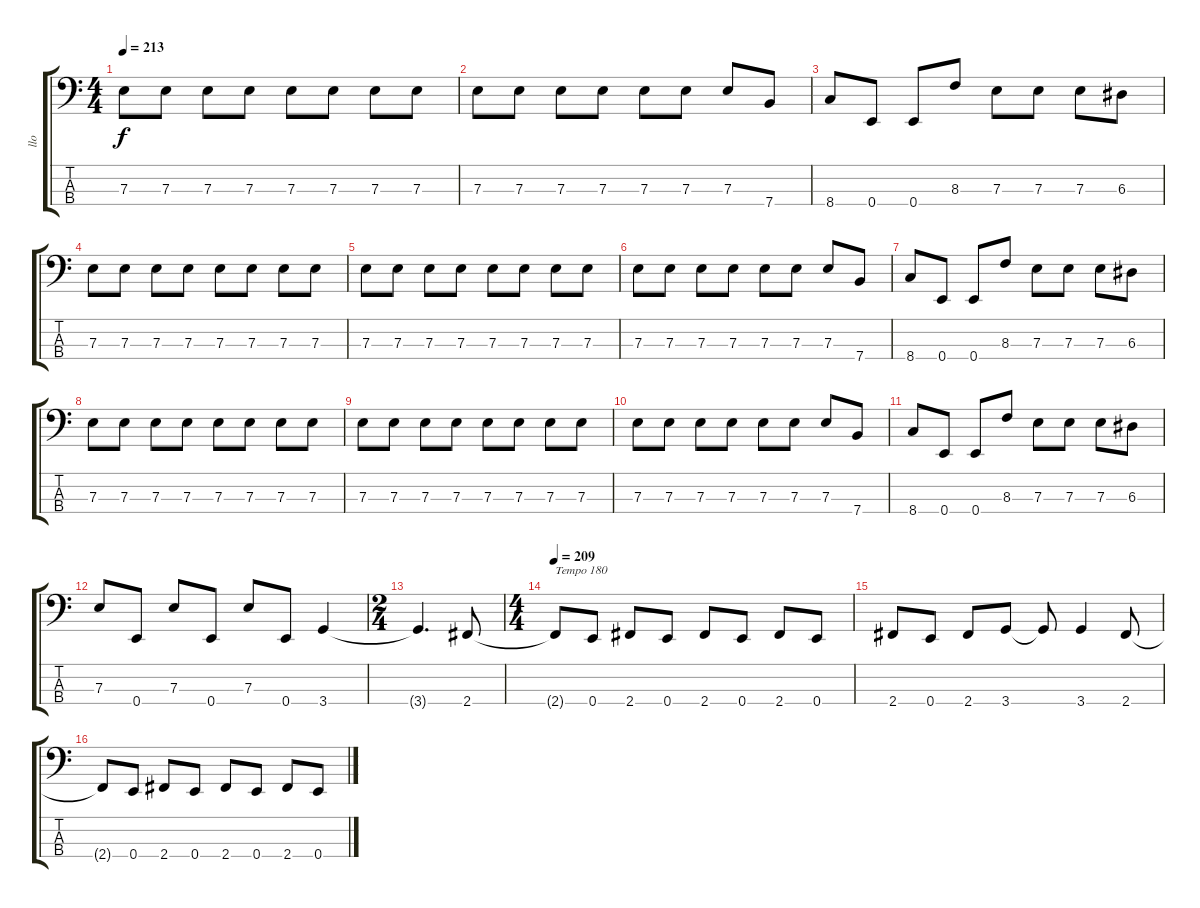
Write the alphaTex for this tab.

\track ("llo" "llo") {solo instrument electricbasspick}
\staff {score tabs}
\tuning (G2 D2 A1 E1) {hide}
\ts (4 4)
\tempo 213
\clef f4
\ks c
7.3.8{dy f} 7.3.8 7.3.8 7.3.8 7.3.8 7.3.8 7.3.8 7.3.8 |
7.3.8 7.3.8 7.3.8 7.3.8 7.3.8 7.3.8 7.3.8 7.4.8 |
8.4.8 0.4.8 0.4.8 8.3.8 7.3.8 7.3.8 7.3.8 6.3.8 |
7.3.8 7.3.8 7.3.8 7.3.8 7.3.8 7.3.8 7.3.8 7.3.8 |
7.3.8 7.3.8 7.3.8 7.3.8 7.3.8 7.3.8 7.3.8 7.3.8 |
7.3.8 7.3.8 7.3.8 7.3.8 7.3.8 7.3.8 7.3.8 7.4.8 |
8.4.8 0.4.8 0.4.8 8.3.8 7.3.8 7.3.8 7.3.8 6.3.8 |
7.3.8 7.3.8 7.3.8 7.3.8 7.3.8 7.3.8 7.3.8 7.3.8 |
7.3.8 7.3.8 7.3.8 7.3.8 7.3.8 7.3.8 7.3.8 7.3.8 |
7.3.8 7.3.8 7.3.8 7.3.8 7.3.8 7.3.8 7.3.8 7.4.8 |
8.4.8 0.4.8 0.4.8 8.3.8 7.3.8 7.3.8 7.3.8 6.3.8 |
7.3.8 0.4.8 7.3.8 0.4.8 7.3.8 0.4.8 3.4.4 |
\ts (2 4)
3.4{t}.4{d} 2.4.8 |
\ts (4 4)
\tempo 209
2.4{t}.8{txt "Tempo 180"} 0.4.8 2.4.8 0.4.8 2.4.8 0.4.8 2.4.8 0.4.8 |
2.4.8 0.4.8 2.4.8 3.4.8 3.4{t}.8 3.4.4 2.4.8 |
2.4{t}.8 0.4.8 2.4.8 0.4.8 2.4.8 0.4.8 2.4.8 0.4.8
